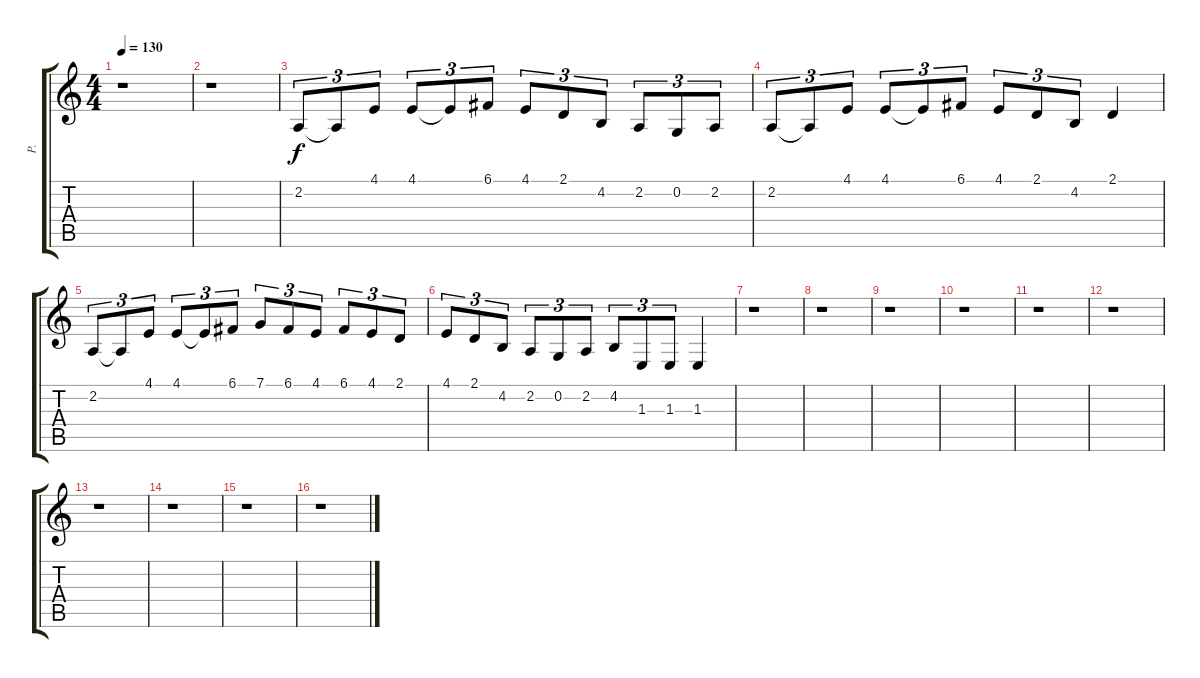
\track ("        P. Lof (organ)" "        P.") {instrument churchorgan}
\staff {score tabs}
\tuning (C4 G3 Eb3 Bb2 F2 C2) {hide}
\ts (4 4)
\tempo 130
\clef g2
\ks c
r.1{dy mp} |
r.1 |
2.2.8{tu (3 2) dy f} 2.2{t}.8{tu (3 2)} 4.1.8{tu (3 2)} 4.1.8{tu (3 2)} 4.1{t}.8{tu (3 2)} 6.1.8{tu (3 2)} 4.1.8{tu (3 2)} 2.1.8{tu (3 2)} 4.2.8{tu (3 2)} 2.2.8{tu (3 2)} 0.2.8{tu (3 2)} 2.2.8{tu (3 2)} |
2.2.8{tu (3 2)} 2.2{t}.8{tu (3 2)} 4.1.8{tu (3 2)} 4.1.8{tu (3 2)} 4.1{t}.8{tu (3 2)} 6.1.8{tu (3 2)} 4.1.8{tu (3 2)} 2.1.8{tu (3 2)} 4.2.8{tu (3 2)} 2.1.4 |
2.2.8{tu (3 2)} 2.2{t}.8{tu (3 2)} 4.1.8{tu (3 2)} 4.1.8{tu (3 2)} 4.1{t}.8{tu (3 2)} 6.1.8{tu (3 2)} 7.1.8{tu (3 2)} 6.1.8{tu (3 2)} 4.1.8{tu (3 2)} 6.1.8{tu (3 2)} 4.1.8{tu (3 2)} 2.1.8{tu (3 2)} |
4.1.8{tu (3 2)} 2.1.8{tu (3 2)} 4.2.8{tu (3 2)} 2.2.8{tu (3 2)} 0.2.8{tu (3 2)} 2.2.8{tu (3 2)} 4.2.8{tu (3 2)} 1.3.8{tu (3 2)} 1.3.8{tu (3 2)} 1.3.4 |
r.1 |
r.1 |
r.1 |
r.1 |
r.1 |
r.1 |
r.1 |
r.1 |
r.1 |
r.1
